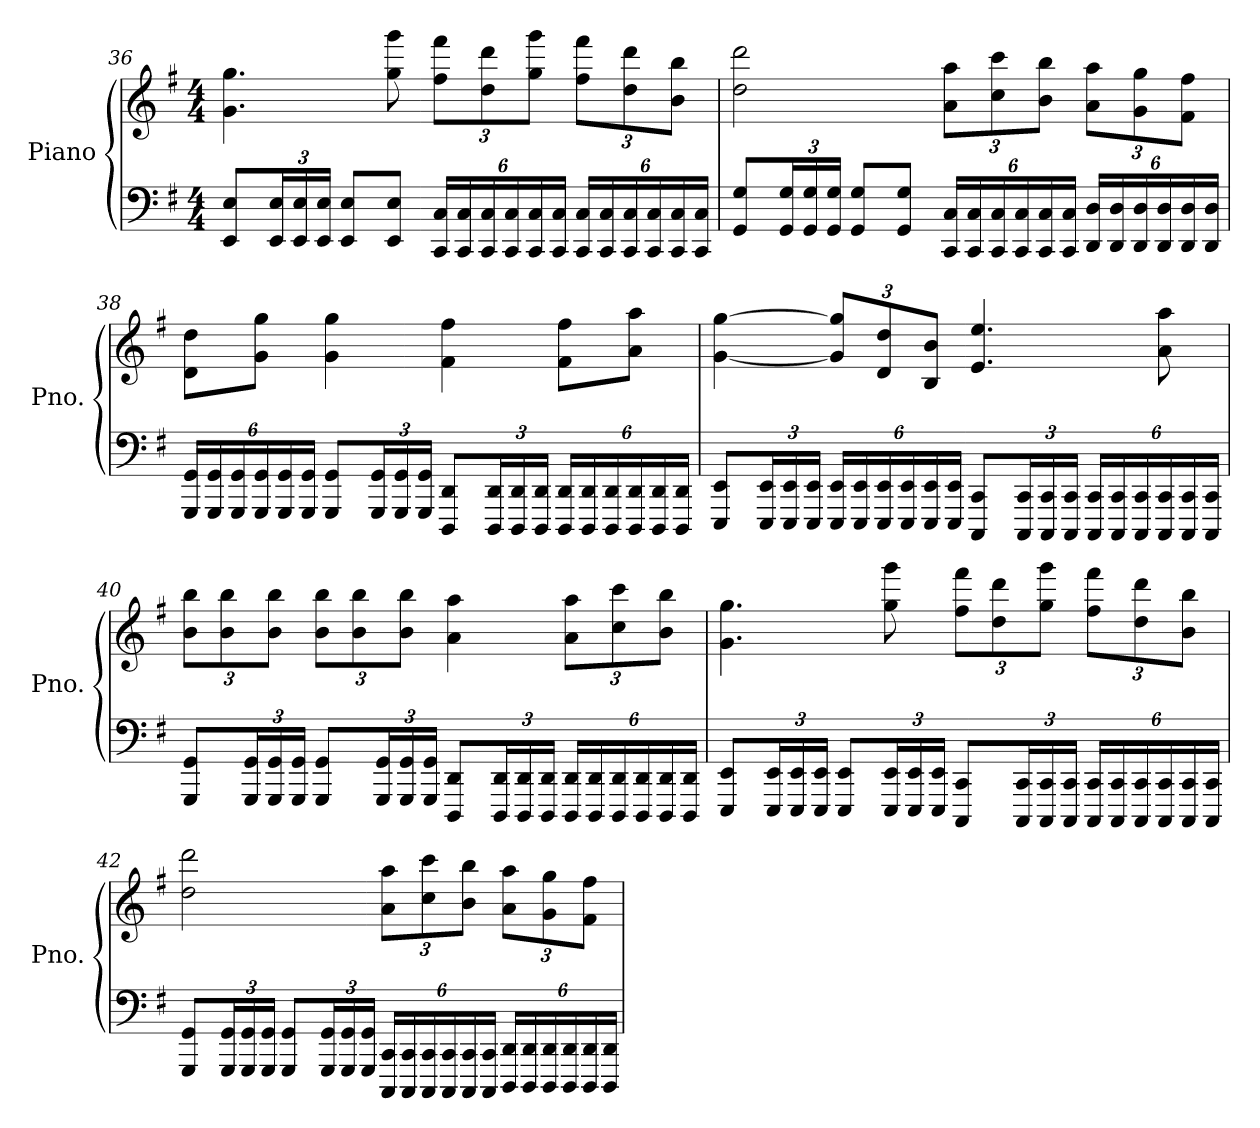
**kern	**kern
*part1	*part1
*staff2	*staff1
*I"Piano	*
*I'Pno.	*
!!LO:LB:g=z
*clefF4	*clefG2
*k[f#]	*k[f#]
*M4/4	*M4/4
=36	=36
8EE/ 8E/L	4.g\ 4.gg\
*Xbrackettup	*
24EE/ 24E/L	.
24EE/ 24E/	.
24EE/ 24E/JJ	.
8EE/ 8E/L	.
8EE/ 8E/J	8gg\ 8ggg\
*	*Xbrackettup
24CC/ 24C/LL	12ff#\ 12fff#\L
24CC/ 24C/	.
24CC/ 24C/	12dd\ 12ddd\
24CC/ 24C/	.
24CC/ 24C/	12gg\ 12ggg\J
24CC/ 24C/JJ	.
24CC/ 24C/LL	12ff#\ 12fff#\L
24CC/ 24C/	.
24CC/ 24C/	12dd\ 12ddd\
24CC/ 24C/	.
24CC/ 24C/	12b\ 12bb\J
24CC/ 24C/JJ	.
=37	=37
8GG/ 8G/L	2dd\ 2ddd\
24GG/ 24G/L	.
24GG/ 24G/	.
24GG/ 24G/JJ	.
8GG/ 8G/L	.
8GG/ 8G/J	.
24CC/ 24C/LL	12a\ 12aa\L
24CC/ 24C/	.
24CC/ 24C/	12cc\ 12ccc\
24CC/ 24C/	.
24CC/ 24C/	12b\ 12bb\J
24CC/ 24C/JJ	.
24DD/ 24D/LL	12a\ 12aa\L
24DD/ 24D/	.
24DD/ 24D/	12g\ 12gg\
24DD/ 24D/	.
24DD/ 24D/	12f#\ 12ff#\J
24DD/ 24D/JJ	.
!!LO:LB:g=z
=38	=38
24GGG/ 24GG/LL	8d\ 8dd\L
24GGG/ 24GG/	.
24GGG/ 24GG/	.
24GGG/ 24GG/	8g\ 8gg\J
24GGG/ 24GG/	.
24GGG/ 24GG/JJ	.
8GGG/ 8GG/L	4g\ 4gg\
24GGG/ 24GG/L	.
24GGG/ 24GG/	.
24GGG/ 24GG/JJ	.
8DDD/ 8DD/L	4f#\ 4ff#\
24DDD/ 24DD/L	.
24DDD/ 24DD/	.
24DDD/ 24DD/JJ	.
24DDD/ 24DD/LL	8f#\ 8ff#\L
24DDD/ 24DD/	.
24DDD/ 24DD/	.
24DDD/ 24DD/	8a\ 8aa\J
24DDD/ 24DD/	.
24DDD/ 24DD/JJ	.
=39	=39
8EEE/ 8EE/L	[4g\ [4gg\
24EEE/ 24EE/L	.
24EEE/ 24EE/	.
24EEE/ 24EE/JJ	.
24EEE/ 24EE/LL	12g/] 12gg/]L
24EEE/ 24EE/	.
24EEE/ 24EE/	12d/ 12dd/
24EEE/ 24EE/	.
24EEE/ 24EE/	12B/ 12b/J
24EEE/ 24EE/JJ	.
8CCC/ 8CC/L	4.e/ 4.ee/
24CCC/ 24CC/L	.
24CCC/ 24CC/	.
24CCC/ 24CC/JJ	.
24CCC/ 24CC/LL	.
24CCC/ 24CC/	.
24CCC/ 24CC/	.
24CCC/ 24CC/	8a\ 8aa\
24CCC/ 24CC/	.
24CCC/ 24CC/JJ	.
!!LO:LB:g=z
=40	=40
8GGG/ 8GG/L	12b\ 12bb\L
.	12b\ 12bb\
24GGG/ 24GG/L	.
24GGG/ 24GG/	12b\ 12bb\J
24GGG/ 24GG/JJ	.
8GGG/ 8GG/L	12b\ 12bb\L
.	12b\ 12bb\
24GGG/ 24GG/L	.
24GGG/ 24GG/	12b\ 12bb\J
24GGG/ 24GG/JJ	.
8DDD/ 8DD/L	4a\ 4aa\
24DDD/ 24DD/L	.
24DDD/ 24DD/	.
24DDD/ 24DD/JJ	.
24DDD/ 24DD/LL	12a\ 12aa\L
24DDD/ 24DD/	.
24DDD/ 24DD/	12cc\ 12ccc\
24DDD/ 24DD/	.
24DDD/ 24DD/	12b\ 12bb\J
24DDD/ 24DD/JJ	.
=41	=41
8EEE/ 8EE/L	4.g\ 4.gg\
24EEE/ 24EE/L	.
24EEE/ 24EE/	.
24EEE/ 24EE/JJ	.
8EEE/ 8EE/L	.
24EEE/ 24EE/L	8gg\ 8ggg\
24EEE/ 24EE/	.
24EEE/ 24EE/JJ	.
8CCC/ 8CC/L	12ff#\ 12fff#\L
.	12dd\ 12ddd\
24CCC/ 24CC/L	.
24CCC/ 24CC/	12gg\ 12ggg\J
24CCC/ 24CC/JJ	.
24CCC/ 24CC/LL	12ff#\ 12fff#\L
24CCC/ 24CC/	.
24CCC/ 24CC/	12dd\ 12ddd\
24CCC/ 24CC/	.
24CCC/ 24CC/	12b\ 12bb\J
24CCC/ 24CC/JJ	.
!!LO:LB:g=z
=42	=42
8GGG/ 8GG/L	2dd\ 2ddd\
24GGG/ 24GG/L	.
24GGG/ 24GG/	.
24GGG/ 24GG/JJ	.
8GGG/ 8GG/L	.
24GGG/ 24GG/L	.
24GGG/ 24GG/	.
24GGG/ 24GG/JJ	.
24CCC/ 24CC/LL	12a\ 12aa\L
24CCC/ 24CC/	.
24CCC/ 24CC/	12cc\ 12ccc\
24CCC/ 24CC/	.
24CCC/ 24CC/	12b\ 12bb\J
24CCC/ 24CC/JJ	.
24DDD/ 24DD/LL	12a\ 12aa\L
24DDD/ 24DD/	.
24DDD/ 24DD/	12g\ 12gg\
24DDD/ 24DD/	.
24DDD/ 24DD/	12f#\ 12ff#\J
24DDD/ 24DD/JJ	.
=	=
*-	*-
